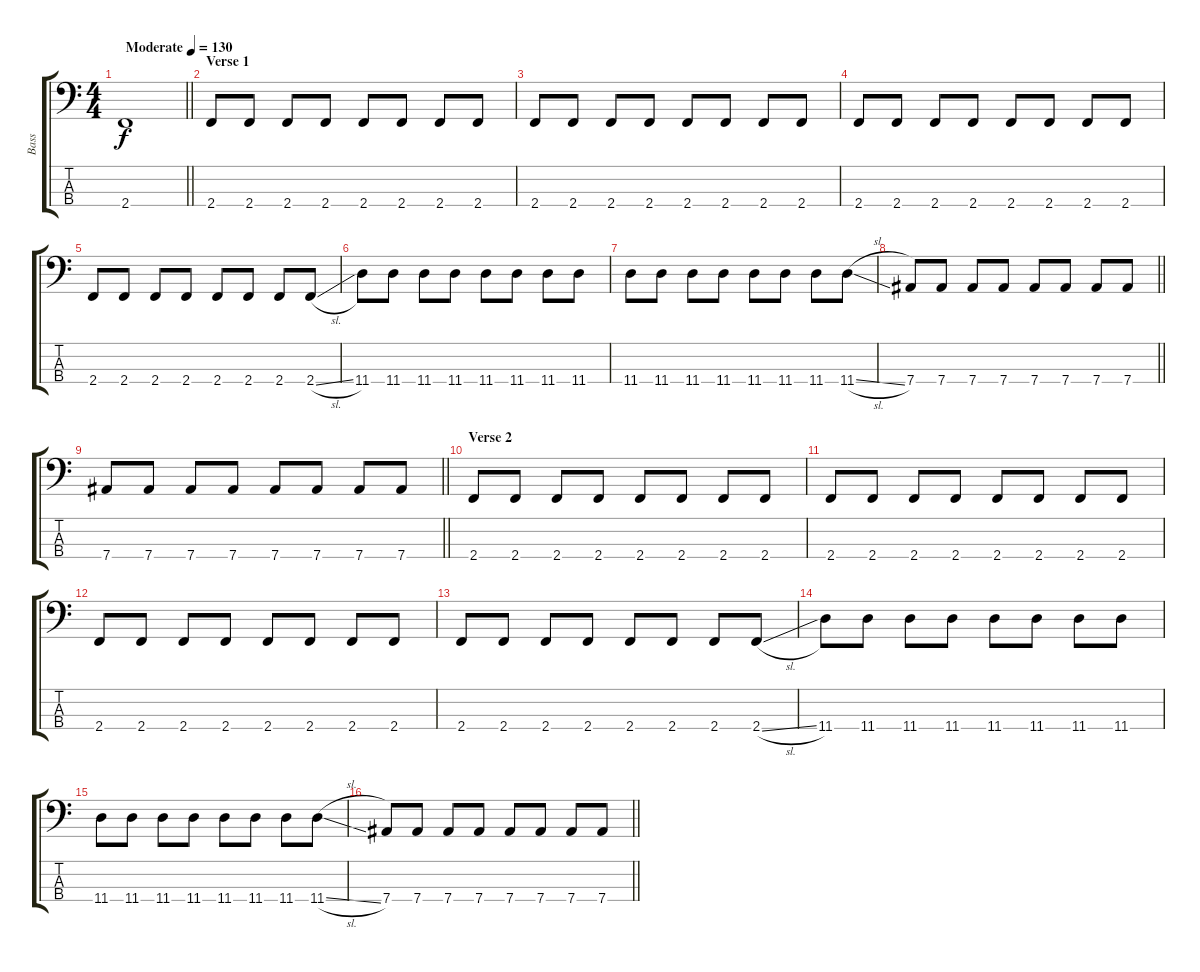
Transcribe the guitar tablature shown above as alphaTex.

\track ("Bass" "Bass") {instrument electricbassfinger}
\staff {score tabs}
\tuning (Gb2 Db2 Ab1 Eb1) {hide}
\ts (4 4)
\tempo (130 "Moderate")
\clef f4
\barLineRight lightlight
\ks c
2.4.1{dy f volume 8 instrument electricbassfinger} |
\section ("" "Verse 1")
2.4.8 2.4.8 2.4.8 2.4.8 2.4.8 2.4.8 2.4.8 2.4.8 |
2.4.8 2.4.8 2.4.8 2.4.8 2.4.8 2.4.8 2.4.8 2.4.8 |
2.4.8 2.4.8 2.4.8 2.4.8 2.4.8 2.4.8 2.4.8 2.4.8 |
2.4.8 2.4.8 2.4.8 2.4.8 2.4.8 2.4.8 2.4.8 2.4{sl}.8 |
11.4.8 11.4.8 11.4.8 11.4.8 11.4.8 11.4.8 11.4.8 11.4.8 |
11.4.8 11.4.8 11.4.8 11.4.8 11.4.8 11.4.8 11.4.8 11.4{sl}.8 |
\barLineRight lightlight
7.4.8 7.4.8 7.4.8 7.4.8 7.4.8 7.4.8 7.4.8 7.4.8 |
\barLineRight lightlight
7.4.8 7.4.8 7.4.8 7.4.8 7.4.8 7.4.8 7.4.8 7.4.8 |
\section ("" "Verse 2")
2.4.8 2.4.8 2.4.8 2.4.8 2.4.8 2.4.8 2.4.8 2.4.8 |
2.4.8 2.4.8 2.4.8 2.4.8 2.4.8 2.4.8 2.4.8 2.4.8 |
2.4.8 2.4.8 2.4.8 2.4.8 2.4.8 2.4.8 2.4.8 2.4.8 |
2.4.8 2.4.8 2.4.8 2.4.8 2.4.8 2.4.8 2.4.8 2.4{sl}.8 |
11.4.8 11.4.8 11.4.8 11.4.8 11.4.8 11.4.8 11.4.8 11.4.8 |
11.4.8 11.4.8 11.4.8 11.4.8 11.4.8 11.4.8 11.4.8 11.4{sl}.8 |
\barLineRight lightlight
7.4.8 7.4.8 7.4.8 7.4.8 7.4.8 7.4.8 7.4.8 7.4.8
